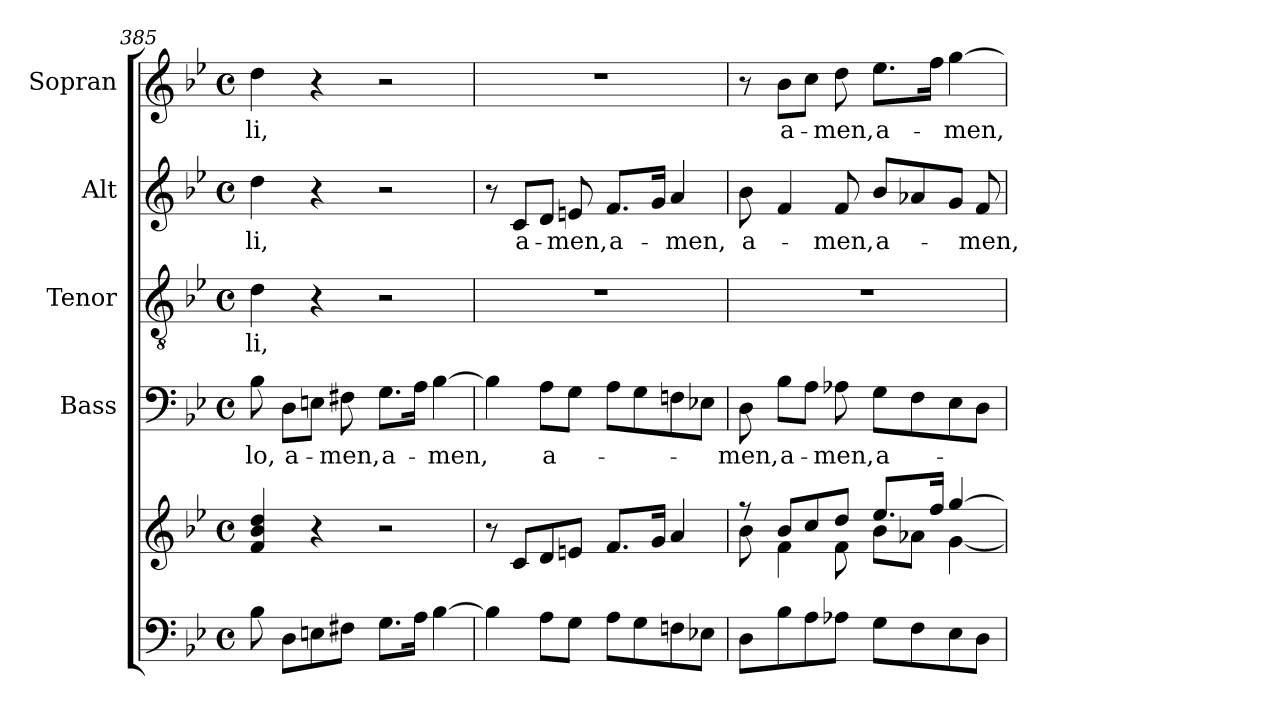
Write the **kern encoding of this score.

**kern	**kern	**kern	**text	**kern	**text	**kern	**text	**kern	**text
*part5	*part5	*part4	*part4	*part3	*part3	*part2	*part2	*part1	*part1
*staff6	*staff5	*staff4	*staff4	*staff3	*staff3	*staff2	*staff2	*staff1	*staff1
*	*	*I"Bass	*	*I"Tenor	*	*I"Alt	*	*I"Sopran	*
*	*	*I'B.	*	*I'T.	*	*I'A.	*	*I'S.	*
!!LO:PB:g=z
*clefF4	*clefG2	*clefF4	*	*clefGv2	*	*clefG2	*	*clefG2	*
*k[b-e-]	*k[b-e-]	*k[b-e-]	*	*k[b-e-]	*	*k[b-e-]	*	*k[b-e-]	*
*B-:	*B-:	*B-:	*	*B-:	*	*B-:	*	*B-:	*
*M4/4	*M4/4	*M4/4	*	*M4/4	*	*M4/4	*	*M4/4	*
*met(c)	*met(c)	*met(c)	*	*met(c)	*	*met(c)	*	*met(c)	*
=385	=385	=385	=385	=385	=385	=385	=385	=385	=385
!	!	!	!LO:LY:b	!	!LO:LY:b	!	!LO:LY:b	!	!LO:LY:b
8B-\	4f/ 4b-/ 4dd/	8B-\	-lo,	4d\	-li,	4dd\	-li,	4dd\	-li,
!	!	!	!LO:LY:b	!	!	!	!	!	!
8D\L	.	8D\L	a-	.	.	.	.	.	.
8En\	4r	8En\J	.	4r	.	4r	.	4r	.
!	!	!	!LO:LY:b	!	!	!	!	!	!
8F#X\J	.	8F#X\	-men,	.	.	.	.	.	.
!	!	!	!LO:LY:b	!	!	!	!	!	!
8.G\L	2r	8.G\L	a-	2r	.	2r	.	2r	.
16A\Jk	.	16A\Jk	.	.	.	.	.	.	.
!	!	!	!LO:LY:b	!	!	!	!	!	!
[4B-\	.	[4B-\	-men,	.	.	.	.	.	.
=386	=386	=386	=386	=386	=386	=386	=386	=386	=386
4B-\]	8r	4B-\]	.	1r	.	8r	.	1r	.
!	!	!	!	!	!	!	!LO:LY:b	!	!
.	8c/L	.	.	.	.	8c/L	a-	.	.
!	!	!	!LO:LY:b	!	!	!	!	!	!
8A\L	8d/	8A\L	a-	.	.	8d/J	.	.	.
!	!	!	!	!	!	!	!LO:LY:b	!	!
8G\J	8en/J	8G\J	.	.	.	8en/	-men,	.	.
!	!	!	!	!	!	!	!LO:LY:b	!	!
8A\L	8.f/L	8A\L	.	.	.	8.f/L	a-	.	.
8G\	.	8G\	.	.	.	.	.	.	.
.	16g/Jk	.	.	.	.	16g/Jk	.	.	.
!	!	!	!	!	!	!	!LO:LY:b	!	!
8Fn\	4a/	8Fn\	.	.	.	4a/	-men,	.	.
8E-X\J	.	8E-X\J	.	.	.	.	.	.	.
=387	=387	=387	=387	=387	=387	=387	=387	=387	=387
*	*^	*	*	*	*	*	*	*	*
!	!	!	!	!LO:LY:b	!	!	!	!LO:LY:b	!	!
8D\L	8rff	8b-\	8D\	-men,	1r	.	8b-\	a-	8r	.
!	!	!	!	!LO:LY:b	!	!	!	!	!	!LO:LY:b
8B-\	8b-/L	4f\	8B-\L	a-	.	.	4f/	.	8b-\L	a-
8A\	8cc/	.	8A\J	.	.	.	.	.	8cc\J	.
!	!	!	!	!LO:LY:b	!	!	!	!LO:LY:b	!	!LO:LY:b
8A-X\J	8dd/J	8f\	8A-X\	-men,	.	.	8f/	-men,	8dd\	-men,
!	!	!	!	!LO:LY:b	!	!	!	!LO:LY:b	!	!LO:LY:b
8G\L	8.ee-/L	8b-\L	8G\L	a-	.	.	8b-/L	a-	8.ee-\L	a-
8F\	.	8a-X\J	8F\	.	.	.	8a-X/	.	.	.
.	16ff/Jk	.	.	.	.	.	.	.	16ff\Jk	.
!	!	!	!	!	!	!	!	!	!	!LO:LY:b
8E-\	[>4gg/	[<4g\	8E-\	.	.	.	8g/J	.	[4gg\	-men,
!	!	!	!	!	!	!	!	!LO:LY:b	!	!
8D\J	.	.	8D\J	.	.	.	8f/	-men,	.	.
*	*v	*v	*	*	*	*	*	*	*	*
=	=	=	=	=	=	=	=	=	=
*-	*-	*-	*-	*-	*-	*-	*-	*-	*-
